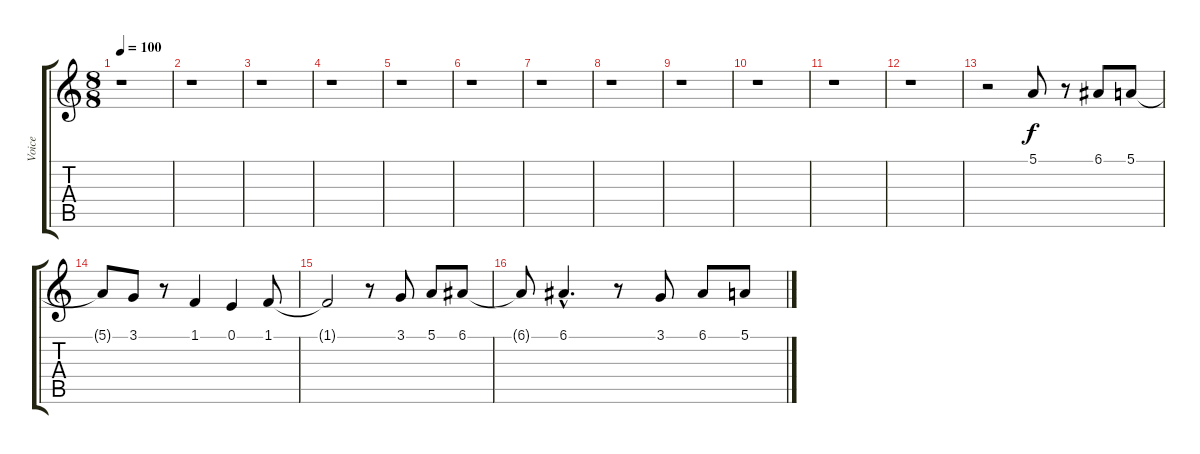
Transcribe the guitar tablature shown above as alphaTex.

\track ("Voice" "Voice") {instrument pad1newage}
\staff {score tabs}
\tuning (E4 B3 G3 D3 A2 E2) {hide}
\ts (8 8)
\tempo 100
\clef g2
\ks c
r.1{dy f} |
r.1 |
r.1 |
r.1 |
r.1 |
r.1 |
r.1 |
r.1 |
r.1 |
r.1 |
r.1 |
r.1 |
r.2 5.1.8 r.8 6.1.8 5.1.8 |
5.1{t}.8 3.1.8 r.8 1.1.4 0.1.4 1.1.8 |
1.1{t}.2 r.8 3.1.8 5.1.8 6.1.8 |
6.1{t}.8 6.1{hac}.4{d} r.8 3.1.8 6.1.8 5.1.8
